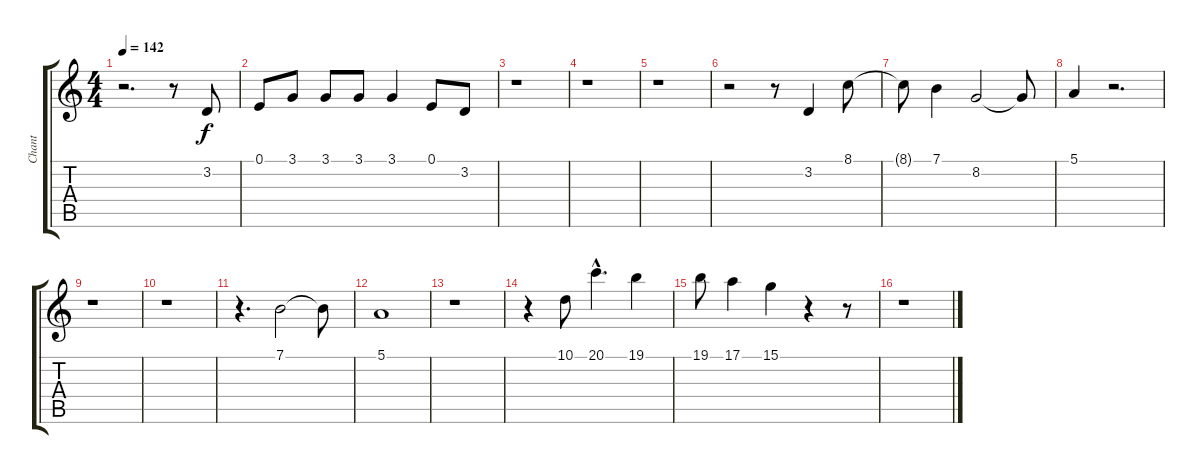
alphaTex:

\track ("Chant" "Chant") {instrument synthbrass1}
\staff {score tabs}
\tuning (E4 B3 G3 D3 A2 E2) {hide}
\ts (4 4)
\tempo 142
\clef g2
\ks c
r.2{d dy f} r.8 3.2.8 |
0.1.8 3.1.8 3.1.8 3.1.8 3.1.4 0.1.8 3.2.8 |
r.1 |
r.1 |
r.1 |
r.2 r.8 3.2.4 8.1.8 |
8.1{t}.8 7.1.4 8.2.2 8.2{t}.8 |
5.1.4 r.2{d} |
r.1 |
r.1 |
r.4{d} 7.1.2 7.1{t}.8 |
5.1.1 |
r.1 |
r.4 10.1.8 20.1{hac}.4{d} 19.1.4 |
19.1.8 17.1.4 15.1.4 r.4 r.8 |
r.1
